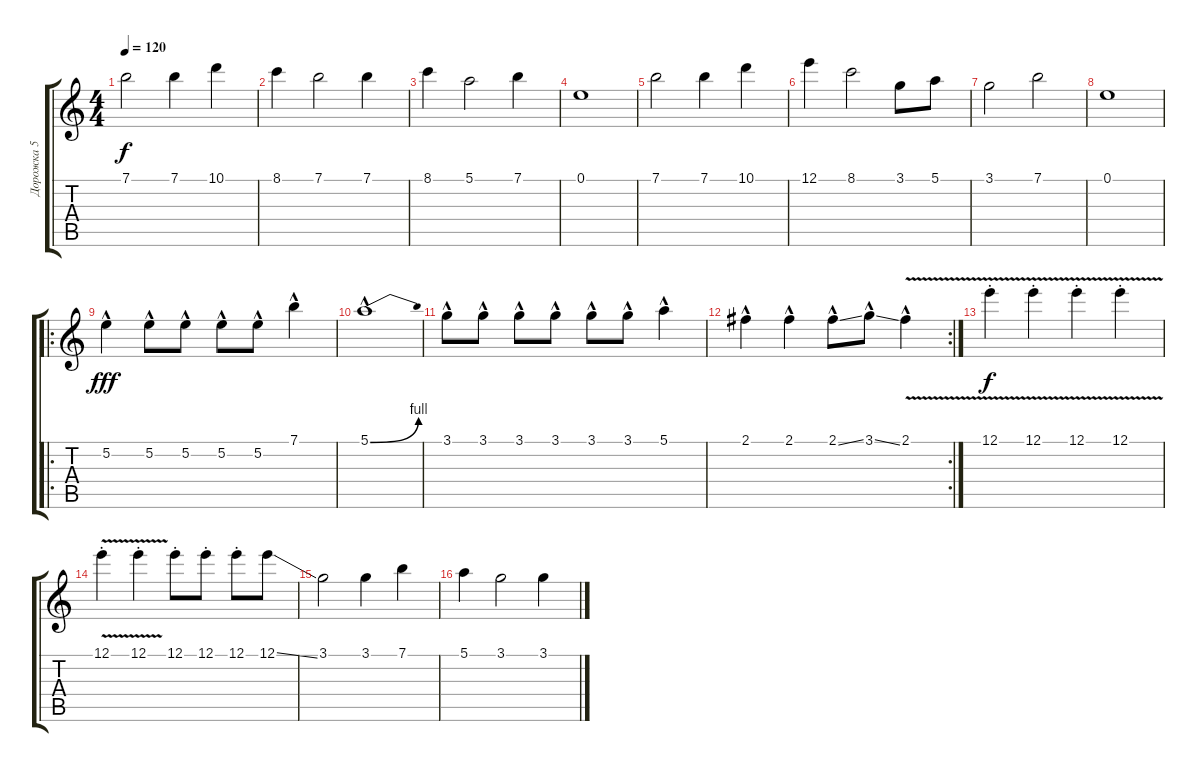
\track ("Дорожка 5" "Дорожка 5") {instrument overdrivenguitar}
\staff {score tabs}
\tuning (E4 B3 G3 D3 A2 E2) {hide}
\ts (4 4)
\tempo 120
\clef g2
\ks c
7.1.2{dy f} 7.1.4 10.1.4 |
8.1.4 7.1.2 7.1.4 |
8.1.4 5.1.2 7.1.4 |
0.1.1 |
7.1.2 7.1.4 10.1.4 |
12.1.4 8.1.2 3.1.8 5.1.8 |
3.1.2 7.1.2 |
0.1.1 |
\ro
5.2{hac}.4{dy fff} 5.2{hac}.8 5.2{hac}.8 5.2{hac}.8 5.2{hac}.8 7.1{hac}.4 |
5.1{be (bend 0 0 60 4) hac}.1 |
3.1{hac}.8 3.1{hac}.8 3.1{hac}.8 3.1{hac}.8 3.1{hac}.8 3.1{hac}.8 5.1{hac}.4 |
\rc 2
2.1{hac}.4 2.1{hac}.4 2.1{ss hac}.8 3.1{ss hac}.8 2.1{v hac}.4 |
12.1{v st}.4{dy f} 12.1{v st}.4 12.1{v st}.4 12.1{v st}.4 |
12.1{v st}.4 12.1{v st}.4 12.1{st}.8 12.1{st}.8 12.1{st}.8 12.1{ss}.8 |
3.1.2 3.1.4 7.1.4 |
5.1.4 3.1.2 3.1.4
